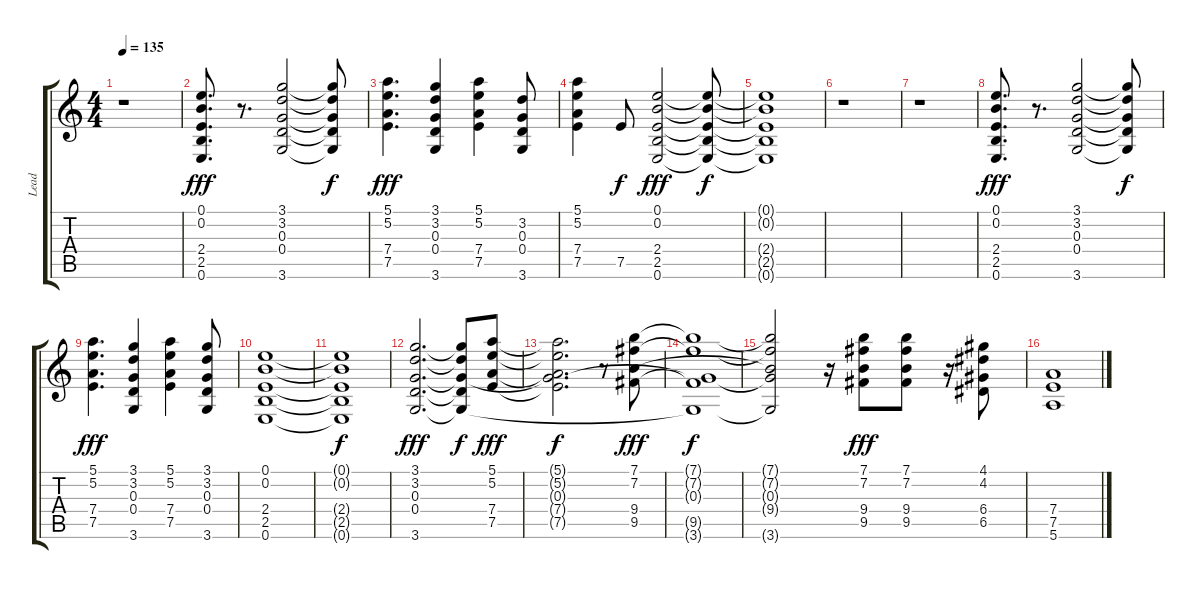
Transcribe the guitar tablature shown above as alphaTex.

\track ("Lead" "Lead") {instrument distortionguitar}
\staff {score tabs}
\tuning (E4 B3 G3 D3 A2 E2) {hide}
\ts (4 4)
\tempo 135
\clef g2
\ks c
r.1{dy f} |
(0.1 0.2 2.4 2.5 0.6).8{d dy fff} r.8{d} (3.1 3.2 0.3 0.4 3.6).2 (3.1{t} 3.2{t} 0.3{t} 0.4{t} 3.6{t}).8{dy f} |
(5.1 5.2 7.4 7.5).4{d dy fff} (3.1 3.2 0.3 0.4 3.6).4 (5.1 5.2 7.4 7.5).4 (3.2 0.3 0.4 3.6).8 |
(5.1 5.2 7.4 7.5).4 7.5.8{dy f} (0.1 0.2 2.4 2.5 0.6).2{dy fff} (0.1{t} 0.2{t} 2.4{t} 2.5{t} 0.6{t}).8{dy f} |
(0.1{t} 0.2{t} 2.4{t} 2.5{t} 0.6{t}).1 |
r.1 |
r.1 |
(0.1 0.2 2.4 2.5 0.6).8{d dy fff} r.8{d} (3.1 3.2 0.3 0.4 3.6).2 (3.1{t} 3.2{t} 0.3{t} 0.4{t} 3.6{t}).8{dy f} |
(5.1 5.2 7.4 7.5).4{d dy fff} (3.1 3.2 0.3 0.4 3.6).4 (5.1 5.2 7.4 7.5).4 (3.1 3.2 0.3 0.4 3.6).8 |
(0.1 0.2 2.4 2.5 0.6).1 |
(0.1{t} 0.2{t} 2.4{t} 2.5{t} 0.6{t}).1{dy f} |
(3.1 3.2 0.3 0.4 3.6).2{d dy fff} (3.1{t} 3.2{t} 0.3{t} 0.4{t} 3.6{t}).8{dy f} (5.1 5.2 7.4 7.5).8{dy fff} |
(5.1{t} 5.2{t} 0.3{t} 7.4{t} 7.5{t}).2{d dy f} r.8 (7.1 7.2 9.4 9.5).8{dy fff} |
(7.1{t} 7.2{t} 0.3{t} 9.5{t} 3.6{t}).1{dy f} |
(7.1{t} 7.2{t} 0.3{t} 9.4{t} 3.6{t}).2 r.16 (7.1 7.2 9.4 9.5).8{dy fff} (7.1 7.2 9.4 9.5).8 r.16 (4.1 4.2 6.4 6.5).8 |
(7.4 7.5 5.6).1
